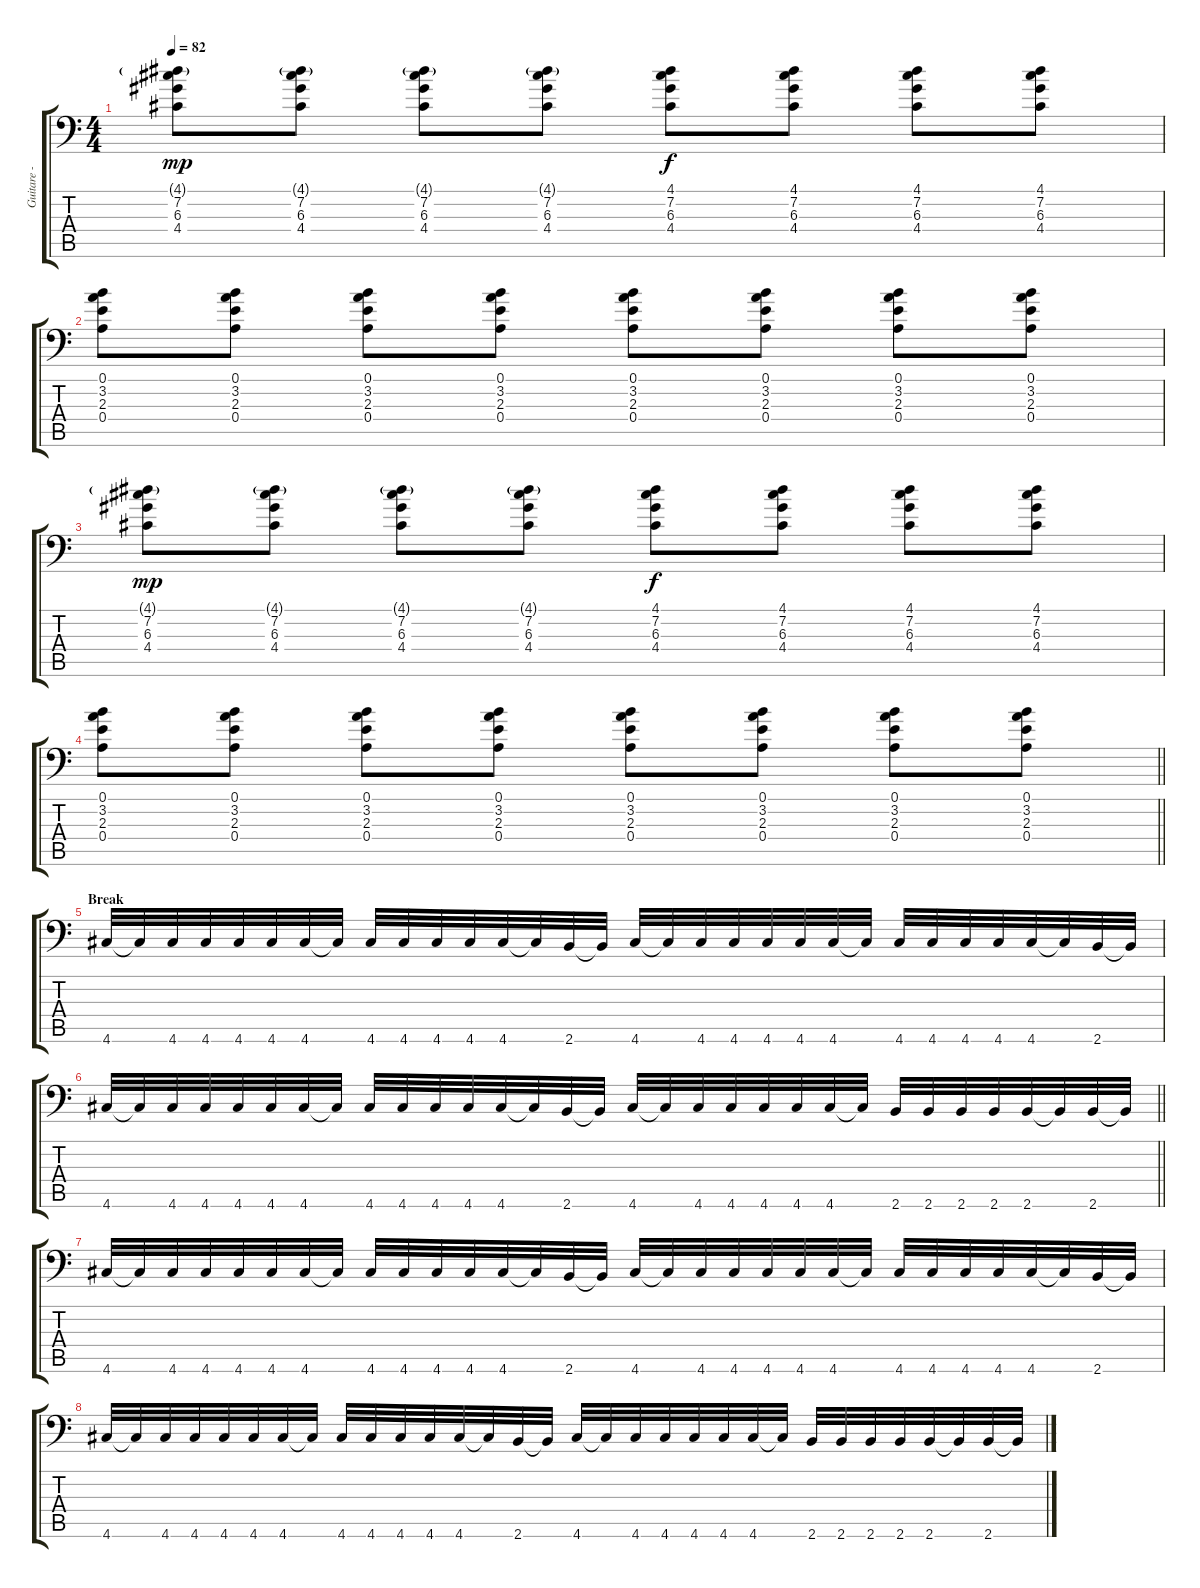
\track ("Guitare - left (Erik)" "Guitare - ") {instrument overdrivenguitar}
\staff {score tabs}
\tuning (B3 Gb3 D3 A2 E2 A1) {hide}
\ts (4 4)
\tempo 82
\clef f4
\ks c
(4.1{g} 7.2 6.3 4.4).8{dy mp} (4.1{g} 7.2 6.3 4.4).8 (4.1{g} 7.2 6.3 4.4).8 (4.1{g} 7.2 6.3 4.4).8 (4.1 7.2 6.3 4.4).8{dy f} (4.1 7.2 6.3 4.4).8 (4.1 7.2 6.3 4.4).8 (4.1 7.2 6.3 4.4).8 |
(0.1 3.2 2.3 0.4).8 (0.1 3.2 2.3 0.4).8 (0.1 3.2 2.3 0.4).8 (0.1 3.2 2.3 0.4).8 (0.1 3.2 2.3 0.4).8 (0.1 3.2 2.3 0.4).8 (0.1 3.2 2.3 0.4).8 (0.1 3.2 2.3 0.4).8 |
(4.1{g} 7.2 6.3 4.4).8{dy mp} (4.1{g} 7.2 6.3 4.4).8 (4.1{g} 7.2 6.3 4.4).8 (4.1{g} 7.2 6.3 4.4).8 (4.1 7.2 6.3 4.4).8{dy f} (4.1 7.2 6.3 4.4).8 (4.1 7.2 6.3 4.4).8 (4.1 7.2 6.3 4.4).8 |
\barLineRight lightlight
(0.1 3.2 2.3 0.4).8 (0.1 3.2 2.3 0.4).8 (0.1 3.2 2.3 0.4).8 (0.1 3.2 2.3 0.4).8 (0.1 3.2 2.3 0.4).8 (0.1 3.2 2.3 0.4).8 (0.1 3.2 2.3 0.4).8 (0.1 3.2 2.3 0.4).8 |
\section ("" "Break")
4.6.32 4.6{t}.32 4.6.32 4.6.32 4.6.32 4.6.32 4.6.32 4.6{t}.32 4.6.32 4.6.32 4.6.32 4.6.32 4.6.32 4.6{t}.32 2.6.32 2.6{t}.32 4.6.32 4.6{t}.32 4.6.32 4.6.32 4.6.32 4.6.32 4.6.32 4.6{t}.32 4.6.32 4.6.32 4.6.32 4.6.32 4.6.32 4.6{t}.32 2.6.32 2.6{t}.32 |
\barLineRight lightlight
4.6.32 4.6{t}.32 4.6.32 4.6.32 4.6.32 4.6.32 4.6.32 4.6{t}.32 4.6.32 4.6.32 4.6.32 4.6.32 4.6.32 4.6{t}.32 2.6.32 2.6{t}.32 4.6.32 4.6{t}.32 4.6.32 4.6.32 4.6.32 4.6.32 4.6.32 4.6{t}.32 2.6.32 2.6.32 2.6.32 2.6.32 2.6.32 2.6{t}.32 2.6.32 2.6{t}.32 |
4.6.32 4.6{t}.32 4.6.32 4.6.32 4.6.32 4.6.32 4.6.32 4.6{t}.32 4.6.32 4.6.32 4.6.32 4.6.32 4.6.32 4.6{t}.32 2.6.32 2.6{t}.32 4.6.32 4.6{t}.32 4.6.32 4.6.32 4.6.32 4.6.32 4.6.32 4.6{t}.32 4.6.32 4.6.32 4.6.32 4.6.32 4.6.32 4.6{t}.32 2.6.32 2.6{t}.32 |
4.6.32 4.6{t}.32 4.6.32 4.6.32 4.6.32 4.6.32 4.6.32 4.6{t}.32 4.6.32 4.6.32 4.6.32 4.6.32 4.6.32 4.6{t}.32 2.6.32 2.6{t}.32 4.6.32 4.6{t}.32 4.6.32 4.6.32 4.6.32 4.6.32 4.6.32 4.6{t}.32 2.6.32 2.6.32 2.6.32 2.6.32 2.6.32 2.6{t}.32 2.6.32 2.6{t}.32
